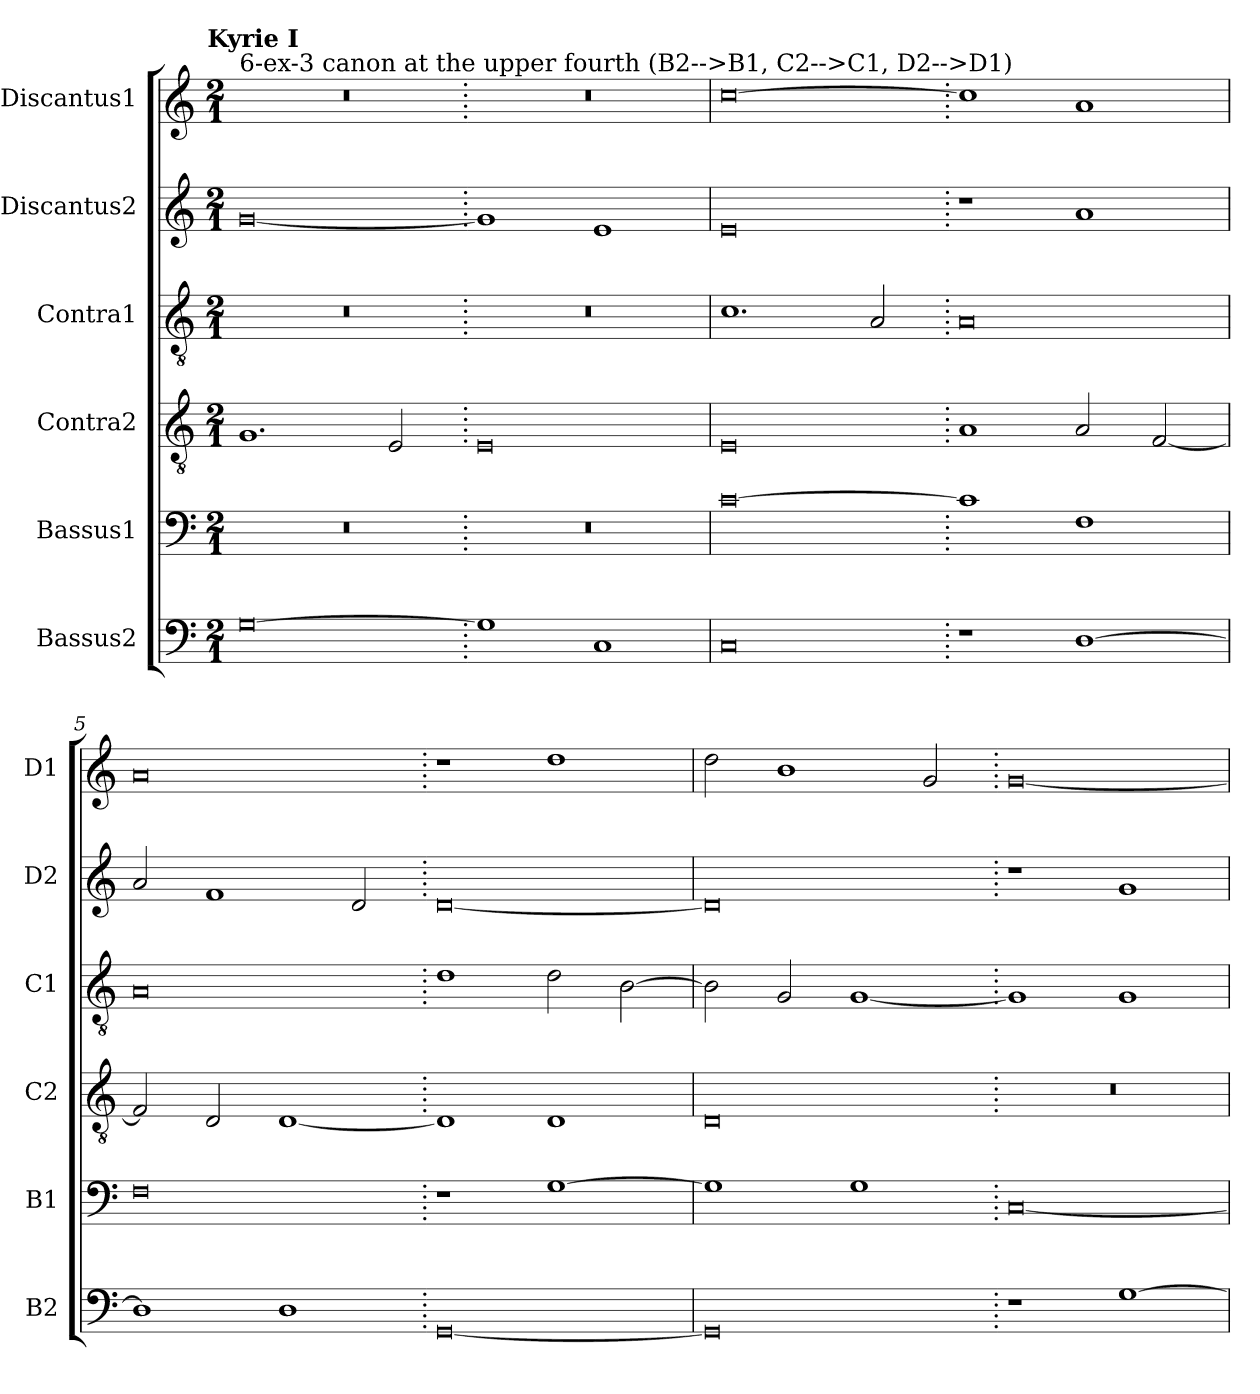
**kern	**kern	**kern	**kern	**kern	**kern
*part6	*part5	*part4	*part3	*part2	*part1
*staff6	*staff5	*staff4	*staff3	*staff2	*staff1
*I"Bassus2	*I"Bassus1	*I"Contra2	*I"Contra1	*I"Discantus2	*I"Discantus1
*I'B2	*I'B1	*I'C2	*I'C1	*I'D2	*I'D1
*clefF4	*clefF4	*clefGv2	*clefGv2	*clefG2	*clefG2
*k[]	*k[]	*k[]	*k[]	*k[]	*k[]
!!LO:TX:omd:t=Kyrie I
*M2/1	*M2/1	*M2/1	*M2/1	*M2/1	*M2/1
=1	=1	=1	=1	=1	=1
!	!	!	!	!	!LO:TX:a:t=6-ex-3 canon at the upper fourth (B2-->B1, C2-->C1, D2-->D1)
[0G	0r	1.G	0r	[0g	0r
.	.	2E/	.	.	.
=2.	=2.	=2.	=2.	=2.	=2.
1G]	0r	0E	0r	1g]	0r
1C	.	.	.	1e	.
=3	=3	=3	=3	=3	=3
0C	[0c	0E	1.c	0e	[0cc
.	.	.	2A/	.	.
=4.	=4.	=4.	=4.	=4.	=4.
1r	1c]	1A	0A	1r	1cc]
[1D	1F	2A/	.	1a	1a
.	.	[2F/	.	.	.
=5	=5	=5	=5	=5	=5
1D]	0F	2F/]	0A	2a/	0a
.	.	2D/	.	1f	.
1D	.	[1D	.	.	.
.	.	.	.	2d/	.
=6.	=6.	=6.	=6.	=6.	=6.
[0GG	1r	1D]	1d	[0d	1r
.	[1G	1D	2d\	.	1dd
.	.	.	[2B\	.	.
=7	=7	=7	=7	=7	=7
0GG]	1G]	0D	2B\]	0d]	2dd\
.	.	.	2G/	.	1b
.	1G	.	[1G	.	.
.	.	.	.	.	2g/
=8.	=8.	=8.	=8.	=8.	=8.
1r	[0C	0r	1G]	1r	[0g
[1G	.	.	1G	1g	.
=	=	=	=	=	=
*-	*-	*-	*-	*-	*-
